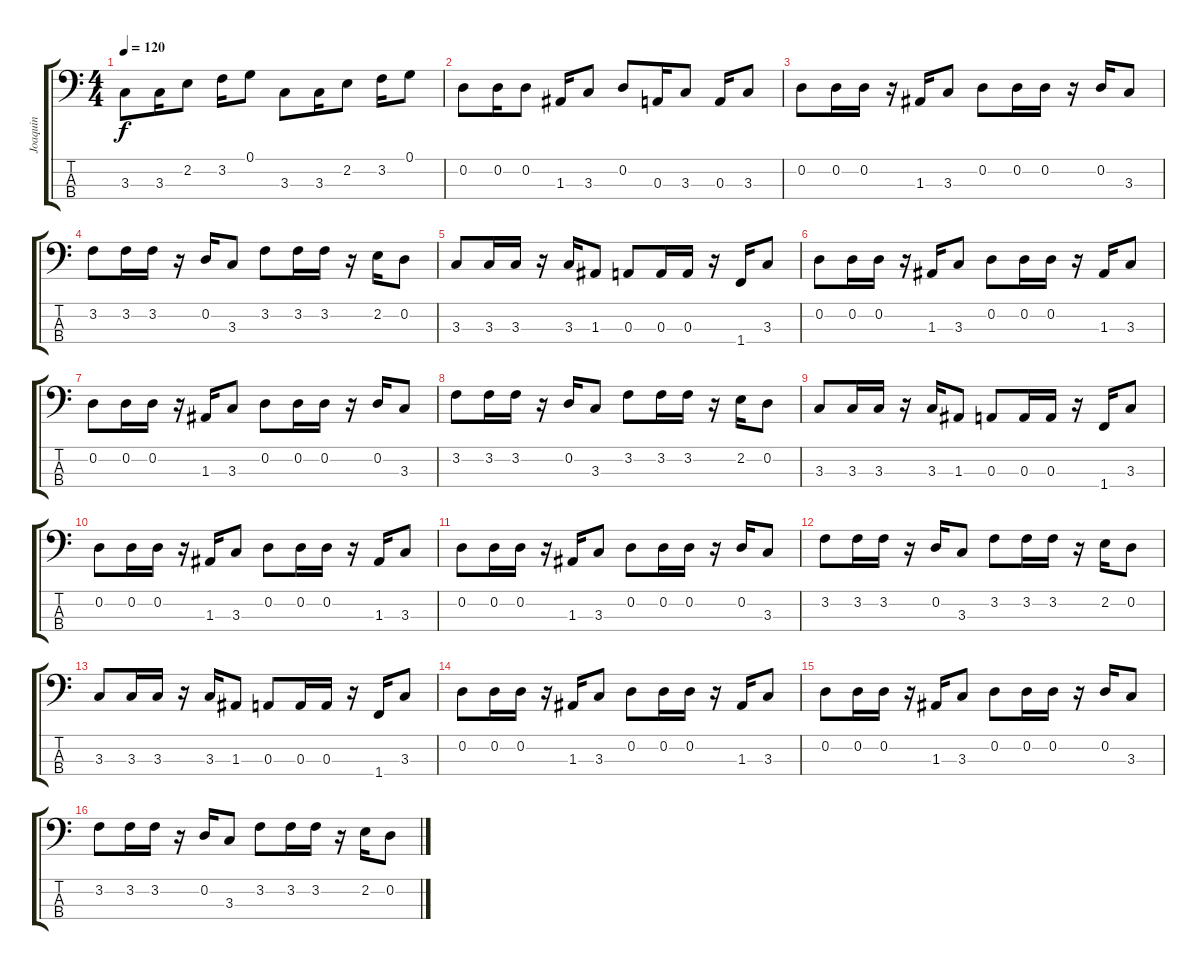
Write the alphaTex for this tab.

\track ("Joaquin" "Joaquin") {instrument electricbassfinger}
\staff {score tabs}
\tuning (G2 D2 A1 E1) {hide}
\ts (4 4)
\tempo 120
\clef f4
\ks c
3.3.8{dy f} 3.3.16 2.2.8 3.2.16 0.1.8 3.3.8 3.3.16 2.2.8 3.2.16 0.1.8 |
0.2.8 0.2.16 0.2.8 1.3.16 3.3.8 0.2.8 0.3.16 3.3.8 0.3.16 3.3.8 |
0.2.8 0.2.16 0.2.16 r.16 1.3.16 3.3.8 0.2.8 0.2.16 0.2.16 r.16 0.2.16 3.3.8 |
3.2.8 3.2.16 3.2.16 r.16 0.2.16 3.3.8 3.2.8 3.2.16 3.2.16 r.16 2.2.16 0.2.8 |
3.3.8 3.3.16 3.3.16 r.16 3.3.16 1.3.8 0.3.8 0.3.16 0.3.16 r.16 1.4.16 3.3.8 |
0.2.8 0.2.16 0.2.16 r.16 1.3.16 3.3.8 0.2.8 0.2.16 0.2.16 r.16 1.3.16 3.3.8 |
0.2.8 0.2.16 0.2.16 r.16 1.3.16 3.3.8 0.2.8 0.2.16 0.2.16 r.16 0.2.16 3.3.8 |
3.2.8 3.2.16 3.2.16 r.16 0.2.16 3.3.8 3.2.8 3.2.16 3.2.16 r.16 2.2.16 0.2.8 |
3.3.8 3.3.16 3.3.16 r.16 3.3.16 1.3.8 0.3.8 0.3.16 0.3.16 r.16 1.4.16 3.3.8 |
0.2.8 0.2.16 0.2.16 r.16 1.3.16 3.3.8 0.2.8 0.2.16 0.2.16 r.16 1.3.16 3.3.8 |
0.2.8 0.2.16 0.2.16 r.16 1.3.16 3.3.8 0.2.8 0.2.16 0.2.16 r.16 0.2.16 3.3.8 |
3.2.8 3.2.16 3.2.16 r.16 0.2.16 3.3.8 3.2.8 3.2.16 3.2.16 r.16 2.2.16 0.2.8 |
3.3.8 3.3.16 3.3.16 r.16 3.3.16 1.3.8 0.3.8 0.3.16 0.3.16 r.16 1.4.16 3.3.8 |
0.2.8 0.2.16 0.2.16 r.16 1.3.16 3.3.8 0.2.8 0.2.16 0.2.16 r.16 1.3.16 3.3.8 |
0.2.8 0.2.16 0.2.16 r.16 1.3.16 3.3.8 0.2.8 0.2.16 0.2.16 r.16 0.2.16 3.3.8 |
3.2.8 3.2.16 3.2.16 r.16 0.2.16 3.3.8 3.2.8 3.2.16 3.2.16 r.16 2.2.16 0.2.8
